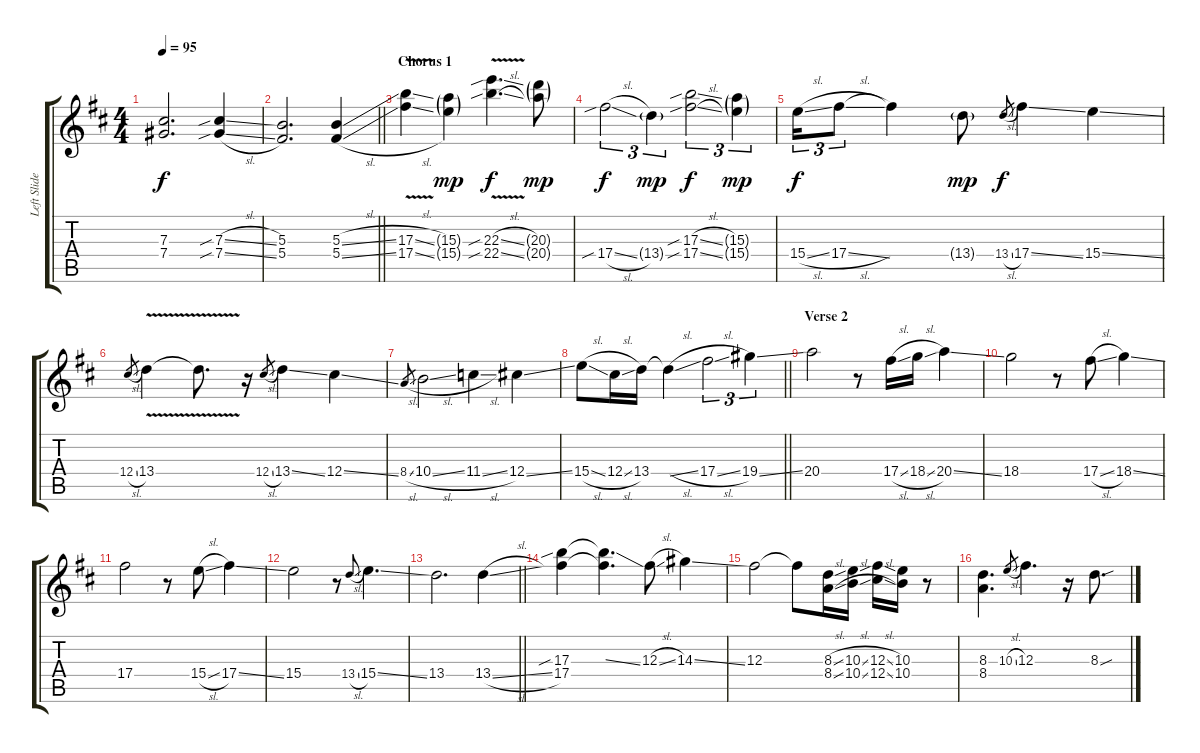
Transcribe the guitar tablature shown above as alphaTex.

\track ("Left Slide Guitar" "Left Slide") {instrument electricguitarjazz}
\staff {score tabs}
\tuning (Eb4 Bb3 Gb3 Db3 Ab2 D2) {hide}
\ts (4 4)
\tempo 95
\clef g2
\ks d
(7.3 7.4).2{d dy f} (7.3{sib sl} 7.4{sib sl}).4 |
\barLineRight lightlight
(5.3 5.4).2{d} (5.3{sl} 5.4{sl}).4 |
\section ("" "Chorus 1")
(17.3{v sl} 17.4{sl}).4 (15.3{g} 15.4{g}).4{dy mp} (22.3{v sib sl} 22.4{sib sl}).4{d dy f} (20.3{g} 20.4{g}).8{dy mp} |
17.4{sib sl}.2{tu (3 2) dy f} 13.4{g}.4{tu (3 2) dy mp} (17.3{sib sl} 17.4{sib sl}).2{tu (3 2) dy f} (15.3{g} 15.4{g}).4{tu (3 2) dy mp} |
15.4{sl}.16{tu (3 2) dy f} 17.4{sl}.8{tu (3 2)} 17.4{t}.4 13.4{g}.8{dy mp} 13.4{sl}.8{gr dy f} 17.4{ss}.4 15.4{ss}.4 |
12.4{sl}.8{gr} 13.4{v}.4 13.4{t}.8{d} r.16 12.4{sl}.8{gr} 13.4{ss}.4 12.4{ss}.4 |
8.4{sl}.8{gr} 10.4{sl}.2 11.4{sl}.4 12.4{ss}.4 |
\barLineRight lightlight
15.4{sl}.8 12.4{sl}.16 13.4.16 13.4{sl t}.4 17.4{sl}.2{tu (3 2)} 19.4{ss}.4{tu (3 2)} |
\section ("" "Verse 2")
20.4.2 r.8 17.4{sl}.16 18.4{sl}.16 20.4{ss}.4 |
18.4.2 r.8 17.4{sl}.8 18.4{ss}.4 |
17.4.2 r.8 15.4{sl}.8 17.4{ss}.4 |
15.4.2 r.8 13.4{sl}.8{gr onbeat} 15.4{ss}.4{d} |
\barLineRight lightlight
13.4.2{d} 13.4{sl}.4 |
\section ("" "")
(17.3{sib} 17.4).4 (17.3{ss t} 17.4{t}).4{d} 12.3{sl}.8 14.3{ss}.4 |
12.3.2 12.3{t}.8 (8.3{sl} 8.4{sl}).16 (10.3{sl} 10.4{sl}).16 (12.3{sl} 12.4{sl}).16 (10.3 10.4).16 r.8 |
(8.3 8.4).4{d} 10.3{sl}.8{gr} 12.3.4{d} r.16 8.3{sou}.8{d}
